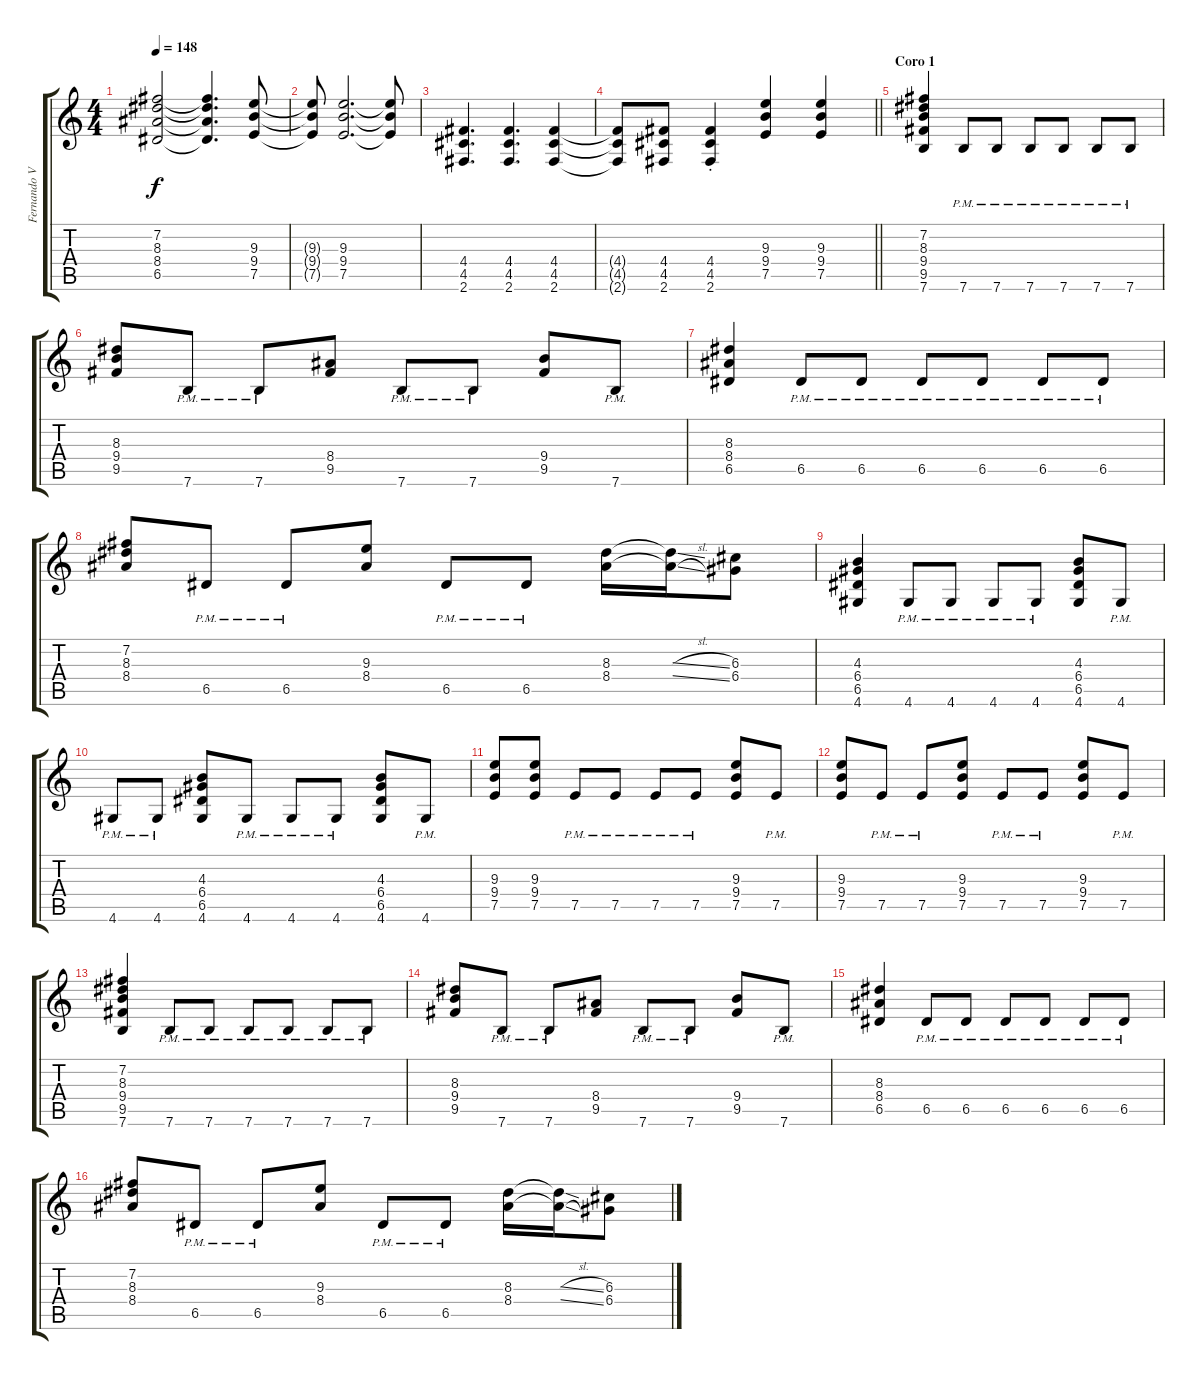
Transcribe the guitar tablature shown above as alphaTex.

\track ("Fernando Vallin" "Fernando V") {instrument distortionguitar}
\staff {score tabs}
\tuning (E4 B3 G3 D3 A2 E2) {hide}
\ts (4 4)
\tempo 148
\clef g2
\ks c
(7.2 8.3 8.4 6.5).2{dy f} (7.2{t} 8.3{t} 8.4{t} 6.5{t}).4{d} (9.3 9.4 7.5).8 |
(9.3{t} 9.4{t} 7.5{t}).8 (9.3 9.4 7.5).2{d} (9.3{t} 9.4{t} 7.5{t}).8 |
(4.4 4.5 2.6).4{d} (4.4 4.5 2.6).4{d} (4.4 4.5 2.6).4 |
\barLineRight lightlight
(4.4{t} 4.5{t} 2.6{t}).8 (4.4 4.5 2.6).8 (4.4 4.5 2.6{st}).4 (9.3 9.4 7.5).4 (9.3 9.4 7.5).4 |
\section ("" "Coro 1")
(7.2 8.3 9.4 9.5 7.6).4 7.6{pm}.8 7.6{pm}.8 7.6{pm}.8 7.6{pm}.8 7.6{pm}.8 7.6{pm}.8 |
(8.3 9.4 9.5).8 7.6{pm}.8 7.6{pm}.8 (8.4 9.5).8 7.6{pm}.8 7.6{pm}.8 (9.4 9.5).8 7.6{pm}.8 |
(8.3 8.4 6.5).4 6.5{pm}.8 6.5{pm}.8 6.5{pm}.8 6.5{pm}.8 6.5{pm}.8 6.5{pm}.8 |
(7.2 8.3 8.4).8 6.5{pm}.8 6.5{pm}.8 (9.3 8.4).8 6.5{pm}.8 6.5{pm}.8 (8.3 8.4).16 (8.3{sl t} 8.4{sl t}).16 (6.3 6.4).8 |
(4.3 6.4 6.5 4.6).4 4.6{pm}.8 4.6{pm}.8 4.6{pm}.8 4.6{pm}.8 (4.3 6.4 6.5 4.6).8 4.6{pm}.8 |
4.6{pm}.8 4.6{pm}.8 (4.3 6.4 6.5 4.6).8 4.6{pm}.8 4.6{pm}.8 4.6{pm}.8 (4.3 6.4 6.5 4.6).8 4.6{pm}.8 |
(9.3 9.4 7.5).8 (9.3 9.4 7.5).8 7.5{pm}.8 7.5{pm}.8 7.5{pm}.8 7.5{pm}.8 (9.3 9.4 7.5).8 7.5{pm}.8 |
(9.3 9.4 7.5).8 7.5{pm}.8 7.5{pm}.8 (9.3 9.4 7.5).8 7.5{pm}.8 7.5{pm}.8 (9.3 9.4 7.5).8 7.5{pm}.8 |
(7.2 8.3 9.4 9.5 7.6).4 7.6{pm}.8 7.6{pm}.8 7.6{pm}.8 7.6{pm}.8 7.6{pm}.8 7.6{pm}.8 |
(8.3 9.4 9.5).8 7.6{pm}.8 7.6{pm}.8 (8.4 9.5).8 7.6{pm}.8 7.6{pm}.8 (9.4 9.5).8 7.6{pm}.8 |
(8.3 8.4 6.5).4 6.5{pm}.8 6.5{pm}.8 6.5{pm}.8 6.5{pm}.8 6.5{pm}.8 6.5{pm}.8 |
(7.2 8.3 8.4).8 6.5{pm}.8 6.5{pm}.8 (9.3 8.4).8 6.5{pm}.8 6.5{pm}.8 (8.3 8.4).16 (8.3{sl t} 8.4{sl t}).16 (6.3 6.4).8
